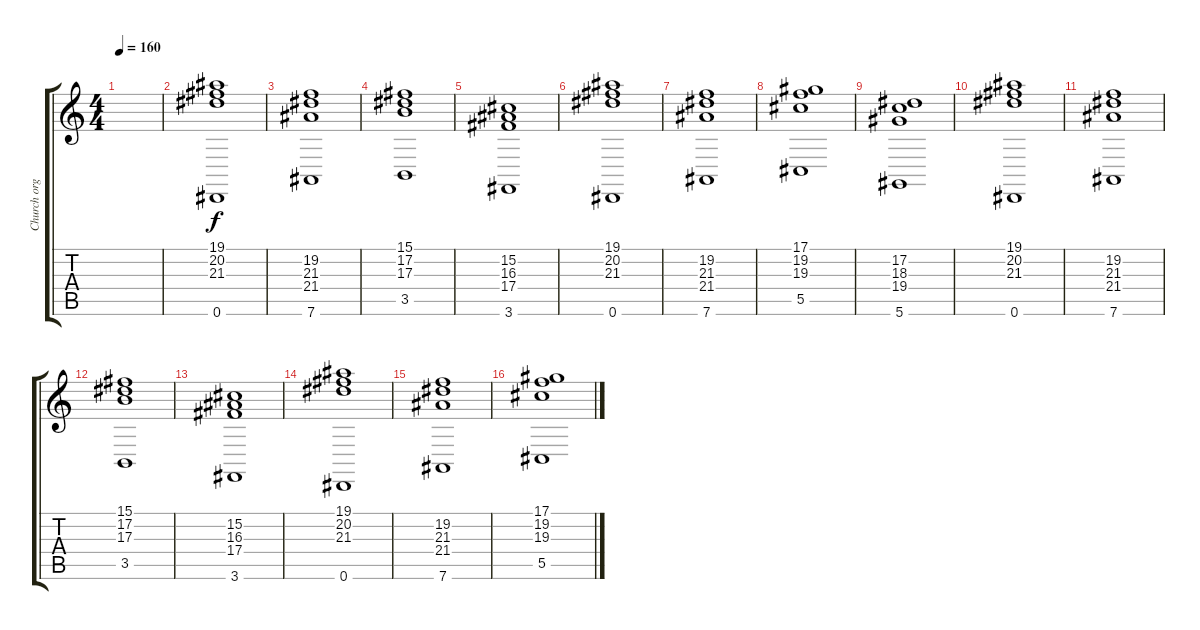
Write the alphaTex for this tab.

\track ("Church organ" "Church org") {instrument churchorgan}
\staff {score tabs}
\tuning (Eb4 Bb3 Gb3 Db3 Ab2 Eb2) {hide}
\ts (4 4)
\tempo 160
\clef g2
\ks c
|
(19.1 20.2 21.3 0.6).1 |
(19.2 21.3 21.4 7.6).1 |
(15.1 17.2 17.3 3.5).1 |
(15.2 16.3 17.4 3.6).1 |
(19.1 20.2 21.3 0.6).1 |
(19.2 21.3 21.4 7.6).1 |
(17.1 19.2 19.3 5.5).1 |
(17.2 18.3 19.4 5.6).1 |
(19.1 20.2 21.3 0.6).1 |
(19.2 21.3 21.4 7.6).1 |
(15.1 17.2 17.3 3.5).1 |
(15.2 16.3 17.4 3.6).1 |
(19.1 20.2 21.3 0.6).1 |
(19.2 21.3 21.4 7.6).1 |
(17.1 19.2 19.3 5.5).1
